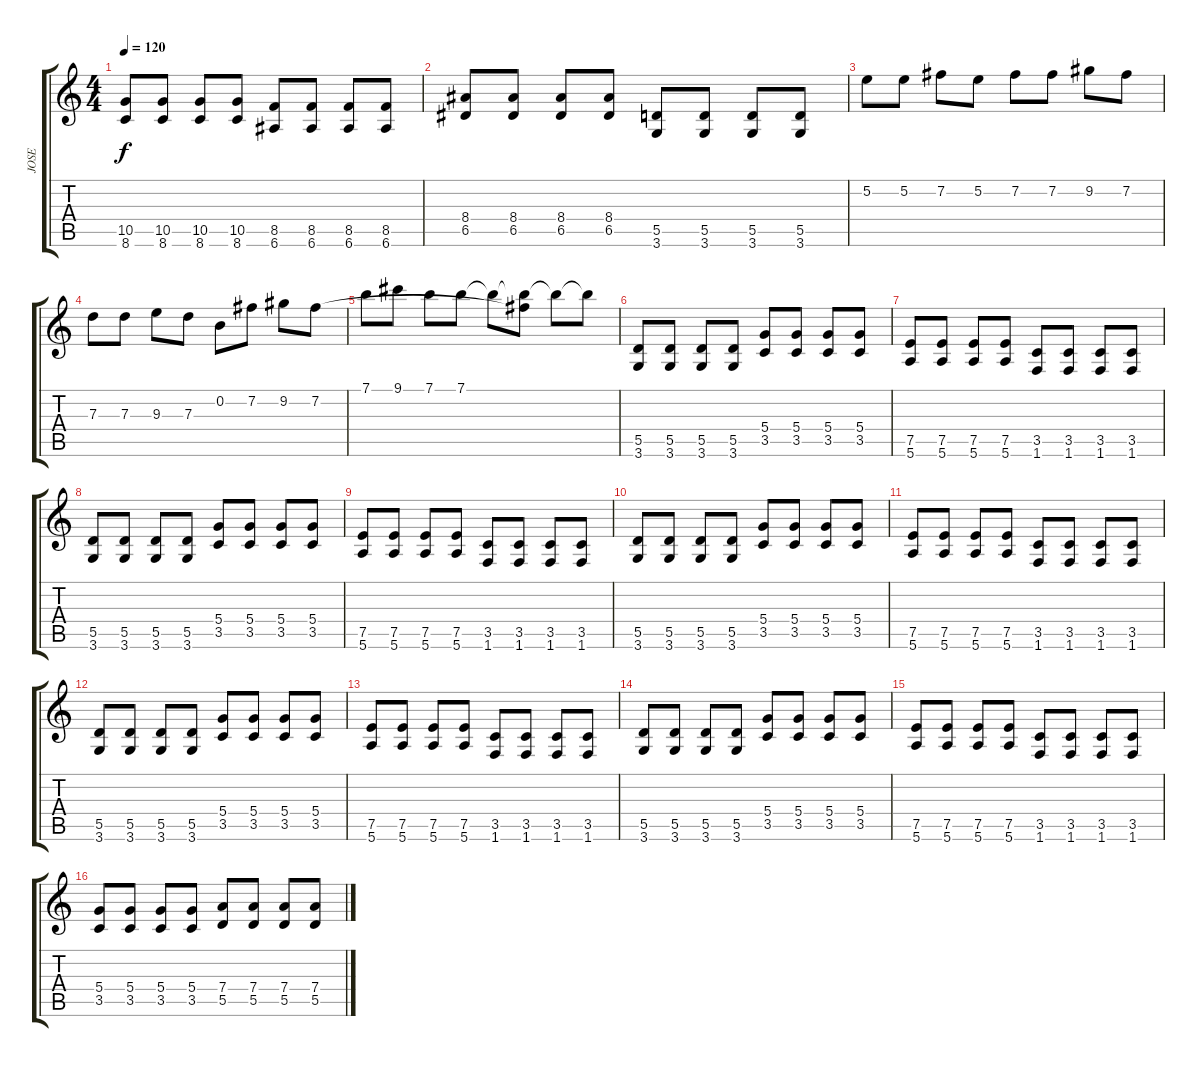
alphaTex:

\track ("JOSE" "JOSE") {instrument acousticguitarnylon}
\staff {score tabs}
\tuning (E4 B3 G3 D3 A2 E2) {hide}
\ts (4 4)
\tempo 120
\clef g2
\ks c
(10.5 8.6).8{dy f} (10.5 8.6).8 (10.5 8.6).8 (10.5 8.6).8 (8.5 6.6).8 (8.5 6.6).8 (8.5 6.6).8 (8.5 6.6).8 |
(8.4 6.5).8 (8.4 6.5).8 (8.4 6.5).8 (8.4 6.5).8 (5.5 3.6).8 (5.5 3.6).8 (5.5 3.6).8 (5.5 3.6).8 |
5.2.8 5.2.8 7.2.8 5.2.8 7.2.8 7.2.8 9.2.8 7.2.8 |
7.3.8 7.3.8 9.3.8 7.3.8 0.2.8 7.2.8 9.2.8 7.2.8 |
7.1.8 9.1.8 7.1.8 7.1.8 7.1{t}.8 (7.1{t} 7.2{t}).8 7.1{t}.8 7.1{t}.8 |
(5.5 3.6).8 (5.5 3.6).8 (5.5 3.6).8 (5.5 3.6).8 (5.4 3.5).8 (5.4 3.5).8 (5.4 3.5).8 (5.4 3.5).8 |
(7.5 5.6).8 (7.5 5.6).8 (7.5 5.6).8 (7.5 5.6).8 (3.5 1.6).8 (3.5 1.6).8 (3.5 1.6).8 (3.5 1.6).8 |
(5.5 3.6).8 (5.5 3.6).8 (5.5 3.6).8 (5.5 3.6).8 (5.4 3.5).8 (5.4 3.5).8 (5.4 3.5).8 (5.4 3.5).8 |
(7.5 5.6).8 (7.5 5.6).8 (7.5 5.6).8 (7.5 5.6).8 (3.5 1.6).8 (3.5 1.6).8 (3.5 1.6).8 (3.5 1.6).8 |
(5.5 3.6).8 (5.5 3.6).8 (5.5 3.6).8 (5.5 3.6).8 (5.4 3.5).8 (5.4 3.5).8 (5.4 3.5).8 (5.4 3.5).8 |
(7.5 5.6).8 (7.5 5.6).8 (7.5 5.6).8 (7.5 5.6).8 (3.5 1.6).8 (3.5 1.6).8 (3.5 1.6).8 (3.5 1.6).8 |
(5.5 3.6).8 (5.5 3.6).8 (5.5 3.6).8 (5.5 3.6).8 (5.4 3.5).8 (5.4 3.5).8 (5.4 3.5).8 (5.4 3.5).8 |
(7.5 5.6).8 (7.5 5.6).8 (7.5 5.6).8 (7.5 5.6).8 (3.5 1.6).8 (3.5 1.6).8 (3.5 1.6).8 (3.5 1.6).8 |
(5.5 3.6).8 (5.5 3.6).8 (5.5 3.6).8 (5.5 3.6).8 (5.4 3.5).8 (5.4 3.5).8 (5.4 3.5).8 (5.4 3.5).8 |
(7.5 5.6).8 (7.5 5.6).8 (7.5 5.6).8 (7.5 5.6).8 (3.5 1.6).8 (3.5 1.6).8 (3.5 1.6).8 (3.5 1.6).8 |
(5.4 3.5).8 (5.4 3.5).8 (5.4 3.5).8 (5.4 3.5).8 (7.4 5.5).8 (7.4 5.5).8 (7.4 5.5).8 (7.4 5.5).8
